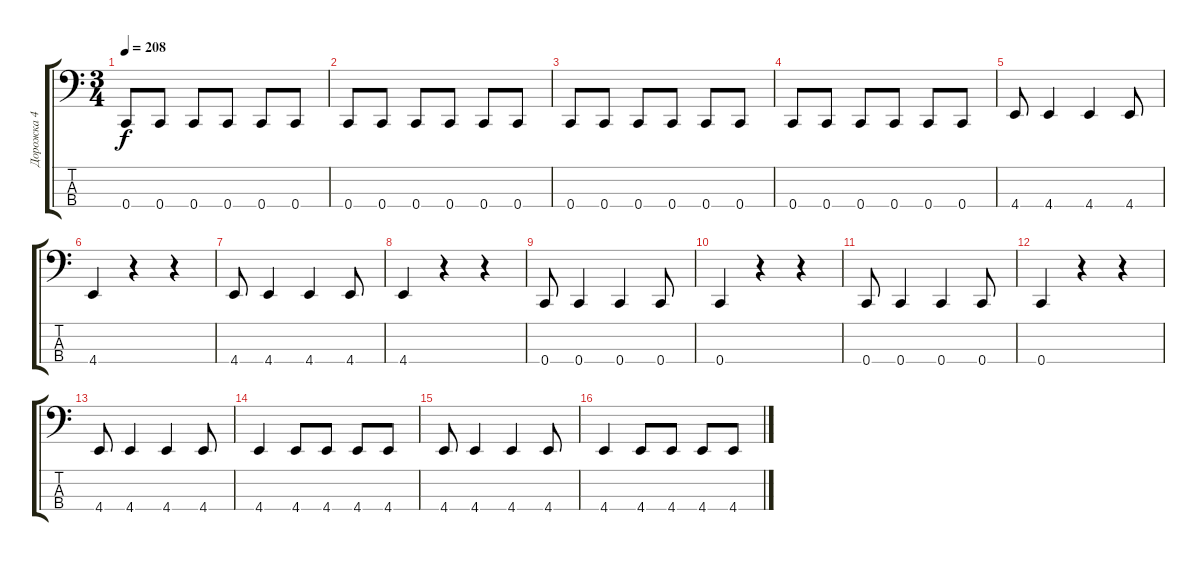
\track ("Дорожка 4" "Дорожка 4") {instrument electricbasspick}
\staff {score tabs}
\tuning (F2 C2 G1 C1) {hide}
\ts (3 4)
\tempo 208
\clef f4
\ks c
0.4.8{dy f} 0.4.8 0.4.8 0.4.8 0.4.8 0.4.8 |
0.4.8 0.4.8 0.4.8 0.4.8 0.4.8 0.4.8 |
0.4.8 0.4.8 0.4.8 0.4.8 0.4.8 0.4.8 |
0.4.8 0.4.8 0.4.8 0.4.8 0.4.8 0.4.8 |
4.4.8 4.4.4 4.4.4 4.4.8 |
4.4.4 r.4 r.4 |
4.4.8 4.4.4 4.4.4 4.4.8 |
4.4.4 r.4 r.4 |
0.4.8 0.4.4 0.4.4 0.4.8 |
0.4.4 r.4 r.4 |
0.4.8 0.4.4 0.4.4 0.4.8 |
0.4.4 r.4 r.4 |
4.4.8 4.4.4 4.4.4 4.4.8 |
4.4.4 4.4.8 4.4.8 4.4.8 4.4.8 |
4.4.8 4.4.4 4.4.4 4.4.8 |
4.4.4 4.4.8 4.4.8 4.4.8 4.4.8
